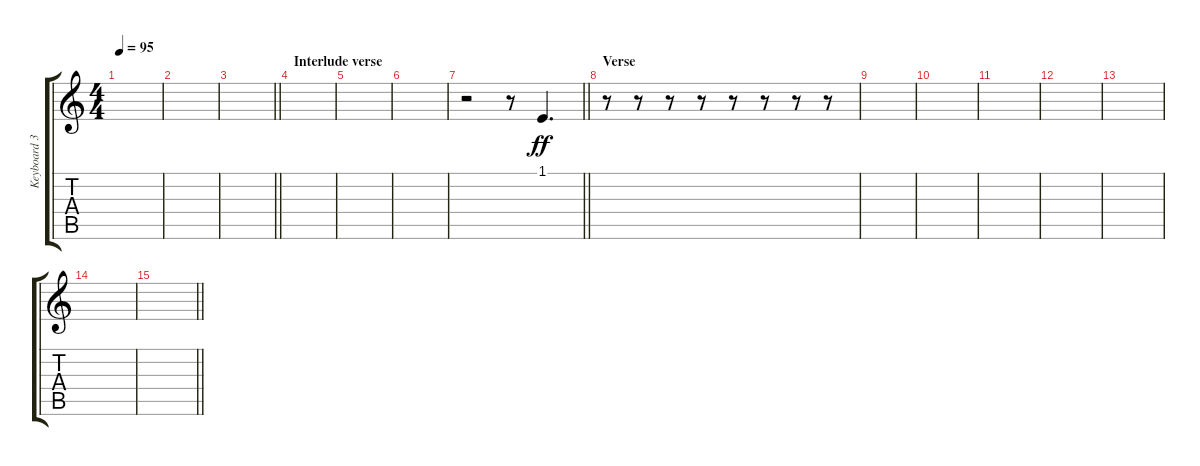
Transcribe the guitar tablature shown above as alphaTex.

\track ("Keyboard 3" "Keyboard 3") {instrument pad2warm}
\staff {score tabs}
\tuning (Eb4 Bb3 Gb3 Db3 Ab2 Db2) {hide}
\ts (4 4)
\tempo 95
\clef g2
\ks c
|
|
\barLineRight lightlight
|
\section ("" "Interlude verse")
|
|
|
\barLineRight lightlight
r.2 r.8 1.1.4{d dy ff instrument reversecymbal} |
\section ("" "Verse")
r.8 r.8 r.8 r.8 r.8 r.8 r.8 r.8 |
|
|
|
|
|
|
\barLineRight lightlight
